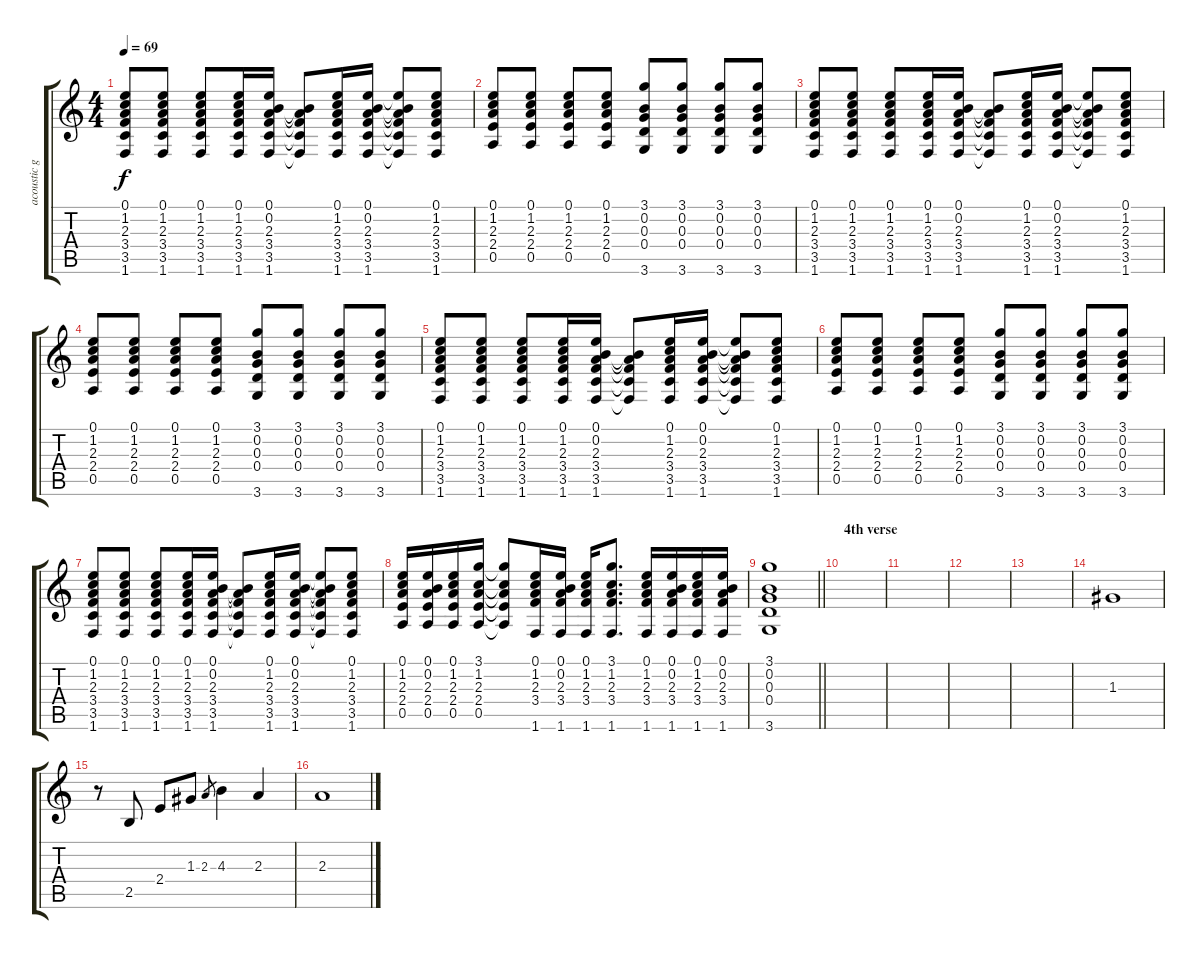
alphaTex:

\track ("acoustic guitar 12ch" "acoustic g") {instrument acousticguitarsteel}
\staff {score tabs}
\tuning (E4 B3 G3 D3 A2 E2) {hide}
\ts (4 4)
\tempo 69
\clef g2
\ks c
(0.1 1.2 2.3 3.4 3.5 1.6).8{dy f} (0.1 1.2 2.3 3.4 3.5 1.6).8 (0.1 1.2 2.3 3.4 3.5 1.6).8 (0.1 1.2 2.3 3.4 3.5 1.6).16 (0.1 0.2 2.3 3.4 3.5 1.6).16 (0.2{t} 2.3{t} 3.4{t} 3.5{t} 1.6{t}).8 (0.1 1.2 2.3 3.4 3.5 1.6).16 (0.1 0.2 2.3 3.4 3.5 1.6).16 (0.1{t} 0.2{t} 2.3{t} 3.4{t} 3.5{t} 1.6{t}).8 (0.1 1.2 2.3 3.4 3.5 1.6).8 |
(0.1 1.2 2.3 2.4 0.5).8 (0.1 1.2 2.3 2.4 0.5).8 (0.1 1.2 2.3 2.4 0.5).8 (0.1 1.2 2.3 2.4 0.5).8 (3.1 0.2 0.3 0.4 3.6).8 (3.1 0.2 0.3 0.4 3.6).8 (3.1 0.2 0.3 0.4 3.6).8 (3.1 0.2 0.3 0.4 3.6).8 |
(0.1 1.2 2.3 3.4 3.5 1.6).8 (0.1 1.2 2.3 3.4 3.5 1.6).8 (0.1 1.2 2.3 3.4 3.5 1.6).8 (0.1 1.2 2.3 3.4 3.5 1.6).16 (0.1 0.2 2.3 3.4 3.5 1.6).16 (0.2{t} 2.3{t} 3.4{t} 3.5{t} 1.6{t}).8 (0.1 1.2 2.3 3.4 3.5 1.6).16 (0.1 0.2 2.3 3.4 3.5 1.6).16 (0.1{t} 0.2{t} 2.3{t} 3.4{t} 3.5{t} 1.6{t}).8 (0.1 1.2 2.3 3.4 3.5 1.6).8 |
(0.1 1.2 2.3 2.4 0.5).8 (0.1 1.2 2.3 2.4 0.5).8 (0.1 1.2 2.3 2.4 0.5).8 (0.1 1.2 2.3 2.4 0.5).8 (3.1 0.2 0.3 0.4 3.6).8 (3.1 0.2 0.3 0.4 3.6).8 (3.1 0.2 0.3 0.4 3.6).8 (3.1 0.2 0.3 0.4 3.6).8 |
(0.1 1.2 2.3 3.4 3.5 1.6).8 (0.1 1.2 2.3 3.4 3.5 1.6).8 (0.1 1.2 2.3 3.4 3.5 1.6).8 (0.1 1.2 2.3 3.4 3.5 1.6).16 (0.1 0.2 2.3 3.4 3.5 1.6).16 (0.2{t} 2.3{t} 3.4{t} 3.5{t} 1.6{t}).8 (0.1 1.2 2.3 3.4 3.5 1.6).16 (0.1 0.2 2.3 3.4 3.5 1.6).16 (0.1{t} 0.2{t} 2.3{t} 3.4{t} 3.5{t} 1.6{t}).8 (0.1 1.2 2.3 3.4 3.5 1.6).8 |
(0.1 1.2 2.3 2.4 0.5).8 (0.1 1.2 2.3 2.4 0.5).8 (0.1 1.2 2.3 2.4 0.5).8 (0.1 1.2 2.3 2.4 0.5).8 (3.1 0.2 0.3 0.4 3.6).8 (3.1 0.2 0.3 0.4 3.6).8 (3.1 0.2 0.3 0.4 3.6).8 (3.1 0.2 0.3 0.4 3.6).8 |
(0.1 1.2 2.3 3.4 3.5 1.6).8 (0.1 1.2 2.3 3.4 3.5 1.6).8 (0.1 1.2 2.3 3.4 3.5 1.6).8 (0.1 1.2 2.3 3.4 3.5 1.6).16 (0.1 0.2 2.3 3.4 3.5 1.6).16 (0.2{t} 2.3{t} 3.4{t} 3.5{t} 1.6{t}).8 (0.1 1.2 2.3 3.4 3.5 1.6).16 (0.1 0.2 2.3 3.4 3.5 1.6).16 (0.1{t} 0.2{t} 2.3{t} 3.4{t} 3.5{t} 1.6{t}).8 (0.1 1.2 2.3 3.4 3.5 1.6).8 |
(0.1 1.2 2.3 2.4 0.5).16 (0.1 0.2 2.3 2.4 0.5).16 (0.1 1.2 2.3 2.4 0.5).16 (3.1 1.2 2.3 2.4 0.5).16 (3.1{t} 1.2{t} 2.3{t} 2.4{t} 0.5{t}).8 (0.1 1.2 2.3 3.4 1.6).16 (0.1 0.2 2.3 3.4 1.6).16 (0.1 1.2 2.3 3.4 1.6).16 (3.1 1.2 2.3 3.4 1.6).8{d} (0.1 1.2 2.3 3.4 1.6).16 (0.1 0.2 2.3 3.4 1.6).16 (0.1 1.2 2.3 3.4 1.6).16 (0.1 0.2 2.3 3.4 1.6).16 |
\barLineRight lightlight
(3.1 0.2 0.3 0.4 3.6).1 |
\section ("" "4th verse")
|
|
|
|
1.3.1 |
r.8 2.5.8 2.4.8 1.3.8 2.3.8{gr} 4.3.4 2.3.4 |
2.3.1
